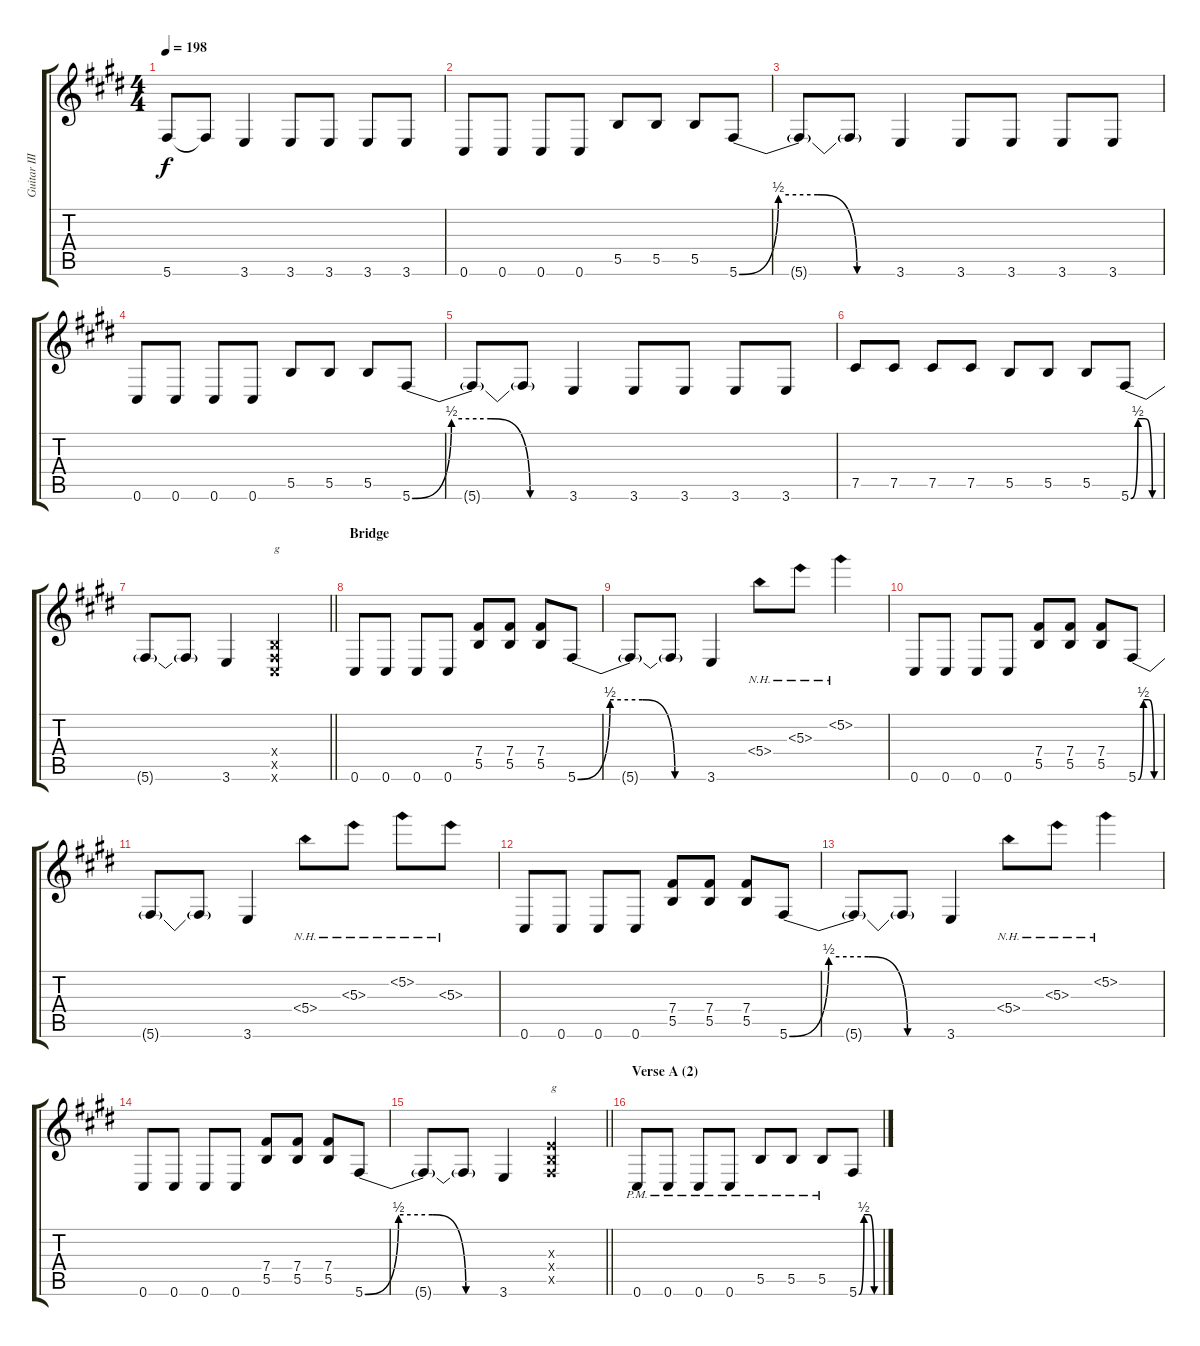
\track ("Guitar III" "Guitar III") {instrument distortionguitar}
\staff {score tabs}
\tuning (Db4 Ab3 E3 B2 Gb2 Db2) {hide}
\ts (4 4)
\tempo 198
\clef g2
\ks c#minor
5.6{t}.8{dy f} 5.6{t}.8 3.6.4 3.6.8 3.6.8 3.6.8 3.6.8 |
0.6.8 0.6.8 0.6.8 0.6.8 5.5.8 5.5.8 5.5.8 5.6{be (custom 0 0 15 2 30 2 45 0 60 0)}.8 |
5.6{t}.8 5.6{t}.8 3.6.4 3.6.8 3.6.8 3.6.8 3.6.8 |
0.6.8 0.6.8 0.6.8 0.6.8 5.5.8 5.5.8 5.5.8 5.6{be (custom 0 0 15 2 30 2 45 0 60 0)}.8 |
5.6{t}.8 5.6{t}.8 3.6.4 3.6.8 3.6.8 3.6.8 3.6.8 |
7.5.8 7.5.8 7.5.8 7.5.8 5.5.8 5.5.8 5.5.8 5.6{be (custom 0 0 15 2 30 2 45 0 60 0)}.8 |
\barLineRight lightlight
5.6{t}.8 5.6{t}.8 3.6.4 (0.4{x} 0.5{x} 0.6{x}).2{txt "g"} |
\section ("" "Bridge")
0.6.8 0.6.8 0.6.8 0.6.8 (7.4 5.5).8 (7.4 5.5).8 (7.4 5.5).8 5.6{be (custom 0 0 15 2 30 2 45 0 60 0)}.8 |
5.6{t}.8 5.6{t}.8 3.6.4 5.4{nh}.8 5.3{nh}.8 5.2{nh}.4 |
0.6.8 0.6.8 0.6.8 0.6.8 (7.4 5.5).8 (7.4 5.5).8 (7.4 5.5).8 5.6{be (custom 0 0 15 2 30 2 45 0 60 0)}.8 |
5.6{t}.8 5.6{t}.8 3.6.4 5.4{nh}.8 5.3{nh}.8 5.2{nh}.8 5.3{nh}.8 |
0.6.8 0.6.8 0.6.8 0.6.8 (7.4 5.5).8 (7.4 5.5).8 (7.4 5.5).8 5.6{be (custom 0 0 15 2 30 2 45 0 60 0)}.8 |
5.6{t}.8 5.6{t}.8 3.6.4 5.4{nh}.8 5.3{nh}.8 5.2{nh}.4 |
0.6.8 0.6.8 0.6.8 0.6.8 (7.4 5.5).8 (7.4 5.5).8 (7.4 5.5).8 5.6{be (custom 0 0 15 2 30 2 45 0 60 0)}.8 |
\barLineRight lightlight
5.6{t}.8 5.6{t}.8 3.6.4 (0.3{x} 0.4{x} 0.5{x}).2{txt "g"} |
\section ("" "Verse A (2)")
0.6{pm}.8 0.6{pm}.8 0.6{pm}.8 0.6{pm}.8 5.5{pm}.8 5.5{pm}.8 5.5{pm}.8 5.6{be (custom 0 0 15 2 30 2 45 0 60 0)}.8
